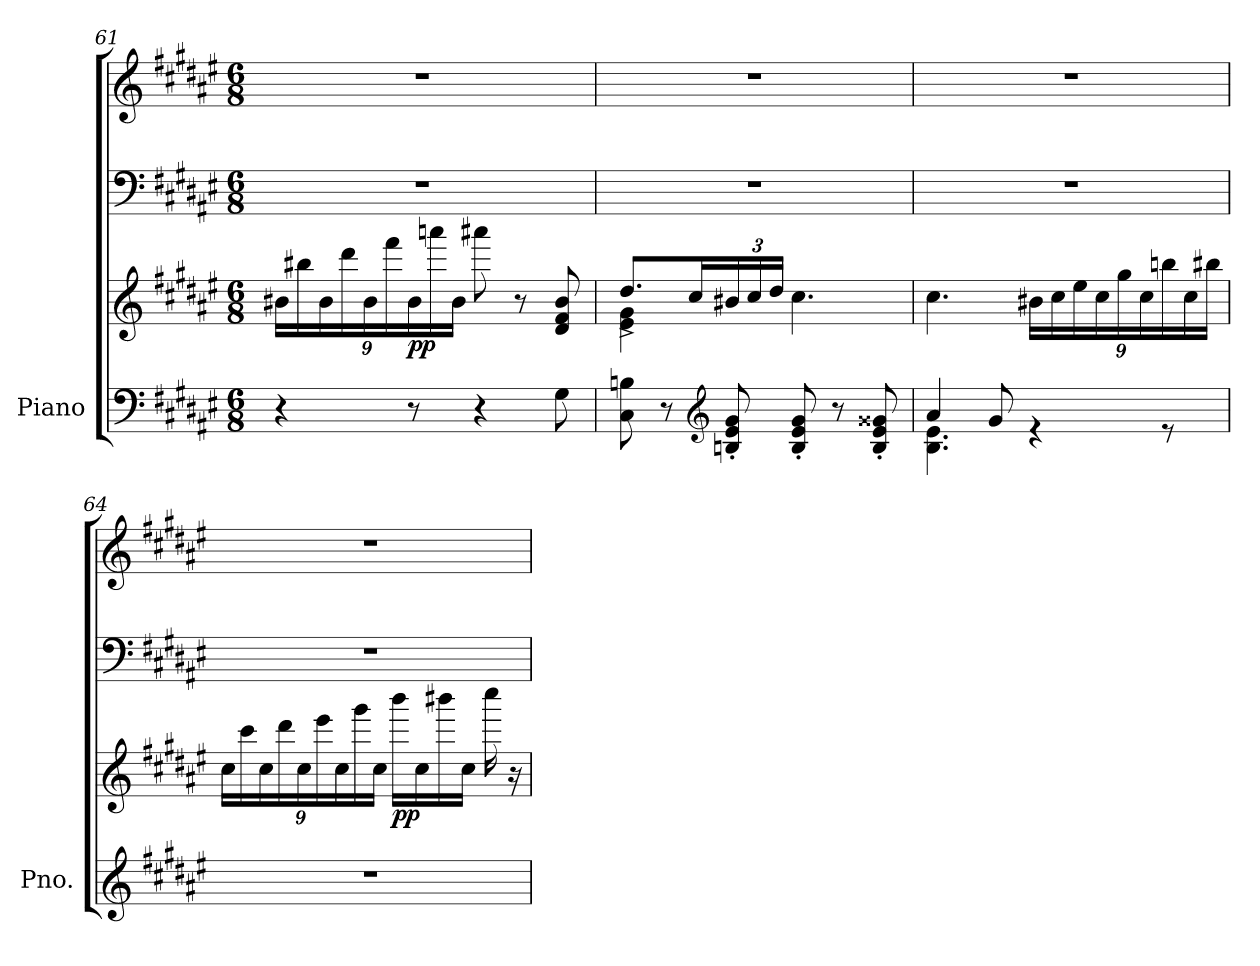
**kern	**kern	**kern	**kern	**dynam
*part1	*part1	*part1	*part1	*part1
*staff4	*staff3	*staff2	*staff1	*staff1/2/3/4
*I"Piano	*	*	*	*
*I'Pno.	*	*	*	*
*clefF4	*clefG2	*clefF4	*clefG2	*
*k[f#c#g#d#a#e#]	*k[f#c#g#d#a#e#]	*k[f#c#g#d#a#e#]	*k[f#c#g#d#a#e#]	*
*M6/8	*M6/8	*M6/8	*M6/8	*
*	*Xbrackettup	*	*	*
=61	=61	=61	=61	=61
4r	24b#X\LL	2.r	2.r	.
.	24bb#X\	.	.	.
.	24b#\	.	.	.
.	24ddd#\	.	.	.
.	24b#\	.	.	.
.	24fff#\	.	.	.
!	!	!	!	!LO:DY:b=3
8r	24b#\	.	.	pp
.	24aaan\	.	.	.
.	24b#\JJ	.	.	.
4r	8aaa#X\	.	.	.
.	8r	.	.	.
8G#\	8d#/ 8f#/ 8b#/	.	.	.
=62	=62	=62	=62	=62
*	*^	*	*	*
8C#\ 8Bn\	4e#\ 4g#\	8.dd#^/L	2.r	2.r	.
8r	.	.	.	.	.
.	.	16cc#/L	.	.	.
*clefG2	*	*	*	*	*
8Bn/' 8e#/' 8g#/'	2ryy	24b#X/	.	.	.
.	.	24cc#/	.	.	.
.	.	24dd#/JJ	.	.	.
8B/' 8e#/' 8g#/'	.	4.cc#\	.	.	.
8r	.	.	.	.	.
8B/' 8e#/' 8g##X/'	.	.	.	.	.
*	*v	*v	*	*	*
!!LO:LB:g=z
=63	=63	=63	=63	=63
*^	*	*	*	*
4a#/	4.B\ 4.e#\	4.cc#\	2.r	2.r	.
8g#/	.	.	.	.	.
4re	8ryy	24b#X\LL	.	.	.
.	.	24cc#\	.	.	.
.	.	24ee#\	.	.	.
.	4ryy	24cc#\	.	.	.
.	.	24gg#\	.	.	.
.	.	24cc#\	.	.	.
8re	.	24bbn\	.	.	.
.	.	24cc#\	.	.	.
.	.	24bb#X\JJ	.	.	.
*v	*v	*	*	*	*
=64	=64	=64	=64	=64
2.r	24cc#\LL	2.r	2.r	.
.	24ccc#\	.	.	.
.	24cc#\	.	.	.
.	24ddd#\	.	.	.
.	24cc#\	.	.	.
.	24eee#\	.	.	.
.	24cc#\	.	.	.
.	24ggg#\	.	.	.
.	24cc#\JJ	.	.	.
!	!	!	!	!LO:DY:b=3
.	16bbb\LL	.	.	pp
.	16cc#\	.	.	.
.	16bbb#X\	.	.	.
.	16cc#\JJ	.	.	.
.	16cccc#\	.	.	.
.	16r	.	.	.
=	=	=	=	=
*-	*-	*-	*-	*-
